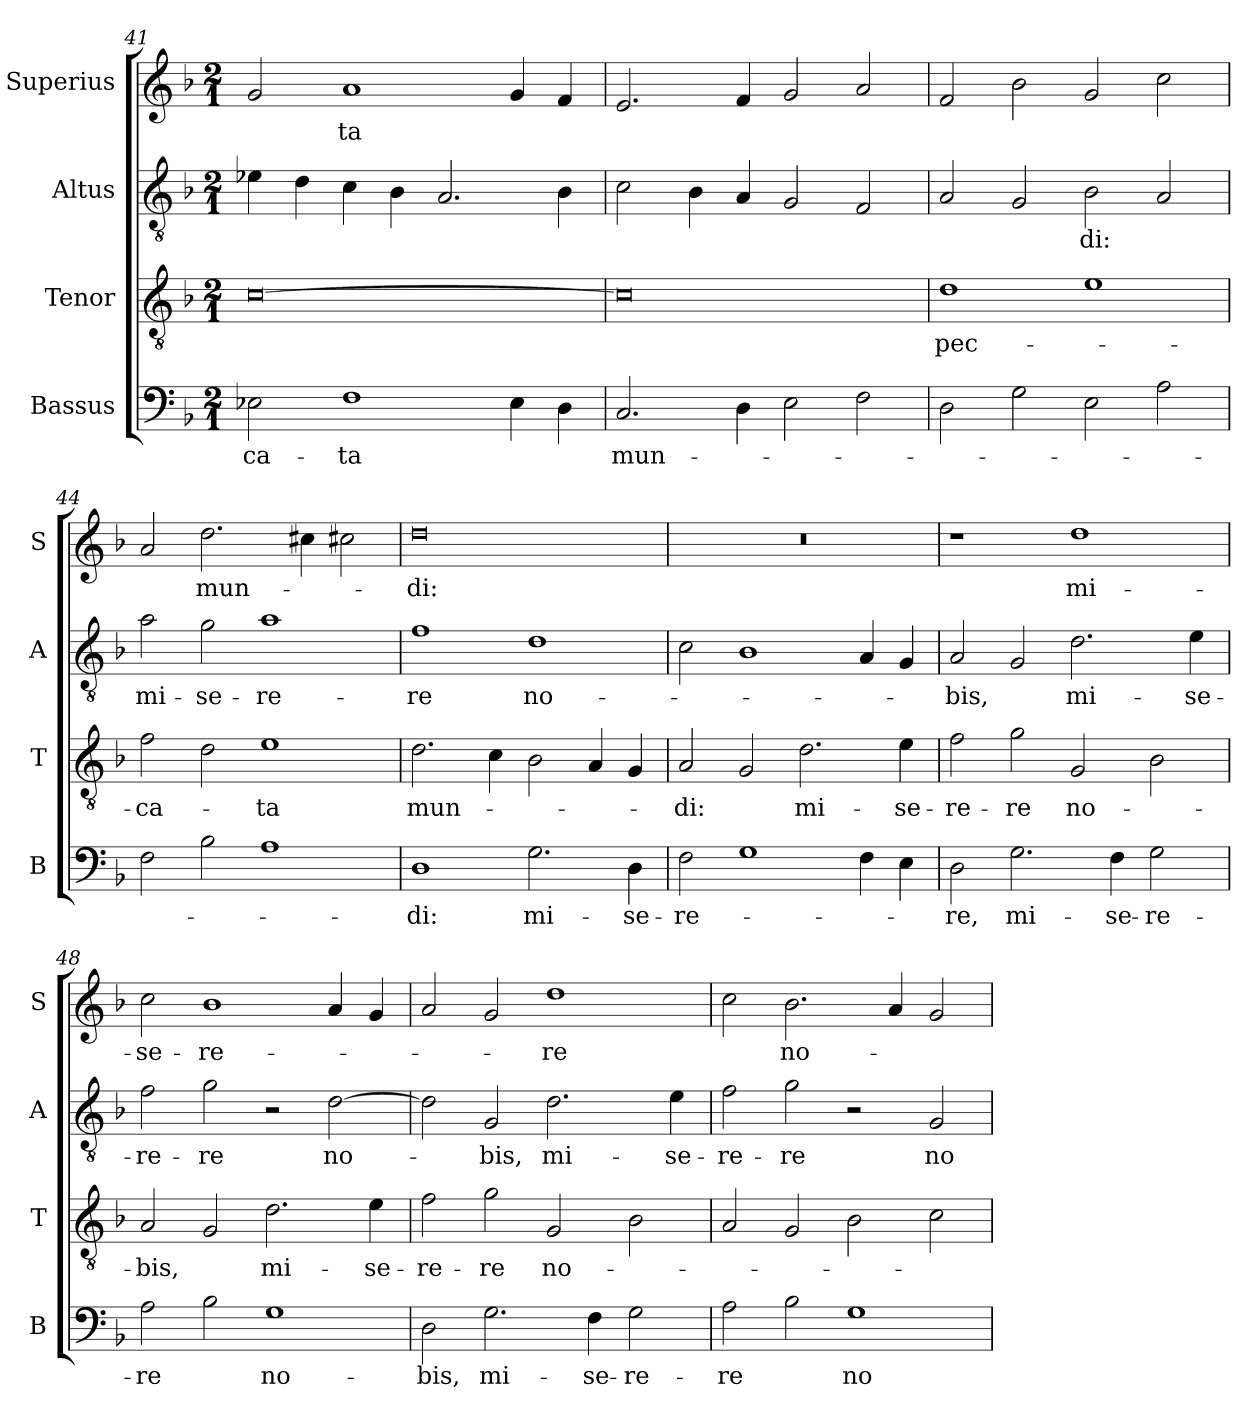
**kern	**text	**kern	**text	**kern	**text	**kern	**text
*part4	*part4	*part3	*part3	*part2	*part2	*part1	*part1
*staff4	*staff4	*staff3	*staff3	*staff2	*staff2	*staff1	*staff1
*I"Bassus	*	*I"Tenor	*	*I"Altus	*	*I"Superius	*
*I'B	*	*I'T	*	*I'A	*	*I'S	*
*clefF4	*	*clefGv2	*	*clefGv2	*	*clefG2	*
*k[b-]	*	*k[b-]	*	*k[b-]	*	*k[b-]	*
*M2/1	*	*M2/1	*	*M2/1	*	*M2/1	*
=41	=41	=41	=41	=41	=41	=41	=41
2E-i	-ca-	[0c	.	4e-i	.	2g	.
.	.	.	.	4d	.	.	.
1F	-ta	.	.	4c	.	1a	-ta
.	.	.	.	4B-	.	.	.
.	.	.	.	2.A	.	.	.
4E-i	.	.	.	.	.	4g	.
4D	.	.	.	4B-	.	4f	.
=42	=42	=42	=42	=42	=42	=42	=42
2.C	mun-	0c]	.	2c	.	2.e	.
.	.	.	.	4B-	.	.	.
4D	.	.	.	4A	.	4f	.
2E	.	.	.	2G	.	2g	.
2F	.	.	.	2F	.	2a	.
=43	=43	=43	=43	=43	=43	=43	=43
!	!	!	!LO:LY:i	!	!	!	!
2D	.	1d	pec-	2A	.	2f	.
2G	.	.	.	2G	.	2b-	.
2E	.	1e	.	2B-	-di:	2g	.
2A	.	.	.	2A	.	2cc	.
=44	=44	=44	=44	=44	=44	=44	=44
!	!	!	!LO:LY:i	!	!	!	!
2F	.	2f	-ca-	2a	mi-	2a	.
2B-	.	2d	.	2g	-se-	2.dd	mun-
!	!	!	!LO:LY:i	!	!	!	!
1A	.	1e	-ta	1a	-re-	.	.
.	.	.	.	.	.	4cc#X	.
.	.	.	.	.	.	2cc#X	.
=45	=45	=45	=45	=45	=45	=45	=45
!	!	!	!LO:LY:i	!	!	!	!
1D	-di:	2.d	mun-	1f	-re	0dd	-di:
.	.	4c	.	.	.	.	.
!	!LO:LY:i	!	!	!	!LO:LY:i	!	!
2.G	mi-	2B-	.	1d	no-	.	.
.	.	4A	.	.	.	.	.
!	!LO:LY:i	!	!	!	!	!	!
4D	-se-	4G	.	.	.	.	.
=46	=46	=46	=46	=46	=46	=46	=46
!	!LO:LY:i	!	!LO:LY:i	!	!	!	!
2F	-re-	2A	-di:	2c	.	0r	.
1G	.	2G	.	1B-	.	.	.
!	!	!	!LO:LY:i	!	!	!	!
.	.	2.d	mi-	.	.	.	.
4F	.	.	.	4A	.	.	.
!	!	!	!LO:LY:i	!	!	!	!
4E	.	4e	-se-	4G	.	.	.
=47	=47	=47	=47	=47	=47	=47	=47
!	!LO:LY:i	!	!LO:LY:i	!	!LO:LY:i	!	!
2D	-re,	2f	-re-	2A	-bis,	1r	.
!	!	!	!LO:LY:i	!	!	!	!
2.G	mi-	2g	-re	2G	.	.	.
!	!	!	!LO:LY:i	!	!LO:LY:i	!	!
.	.	2G	no-	2.d	mi-	1dd	mi-
4F	-se-	.	.	.	.	.	.
2G	-re-	2B-	.	.	.	.	.
!	!	!	!	!	!LO:LY:i	!	!
.	.	.	.	4e	-se-	.	.
=48	=48	=48	=48	=48	=48	=48	=48
!	!	!	!LO:LY:i	!	!LO:LY:i	!	!
2A	-re	2A	-bis,	2f	-re-	2cc	-se-
!	!	!	!	!	!LO:LY:i	!	!
2B-	.	2G	.	2g	-re	1b-	-re-
!	!LO:LY:i	!	!	!	!	!	!
1G	no-	2.d	mi-	2r	.	.	.
!	!	!	!	!	!LO:LY:i	!	!
.	.	.	.	[2d	no-	4a	.
.	.	4e	-se-	.	.	4g	.
=49	=49	=49	=49	=49	=49	=49	=49
!	!LO:LY:i	!	!	!	!	!	!
2D	-bis,	2f	-re-	2d]	.	2a	.
!	!LO:LY:i	!	!	!	!LO:LY:i	!	!
2.G	mi-	2g	-re	2G	-bis,	2g	.
!	!	!	!	!	!LO:LY:i	!	!
.	.	2G	no-	2.d	mi-	1dd	-re
!	!LO:LY:i	!	!	!	!	!	!
4F	-se-	.	.	.	.	.	.
!	!LO:LY:i	!	!	!	!	!	!
2G	-re-	2B-	.	.	.	.	.
!	!	!	!	!	!LO:LY:i	!	!
.	.	.	.	4e	-se-	.	.
=50	=50	=50	=50	=50	=50	=50	=50
!	!LO:LY:i	!	!	!	!LO:LY:i	!	!
2A	-re	2A	.	2f	-re-	2cc	.
!	!	!	!	!	!LO:LY:i	!	!
2B-	.	2G	.	2g	-re	2.b-	no-
1G	no-	2B-	.	2r	.	.	.
.	.	.	.	.	.	4a	.
.	.	2c	.	2G	no-	2g	.
=	=	=	=	=	=	=	=
*-	*-	*-	*-	*-	*-	*-	*-
